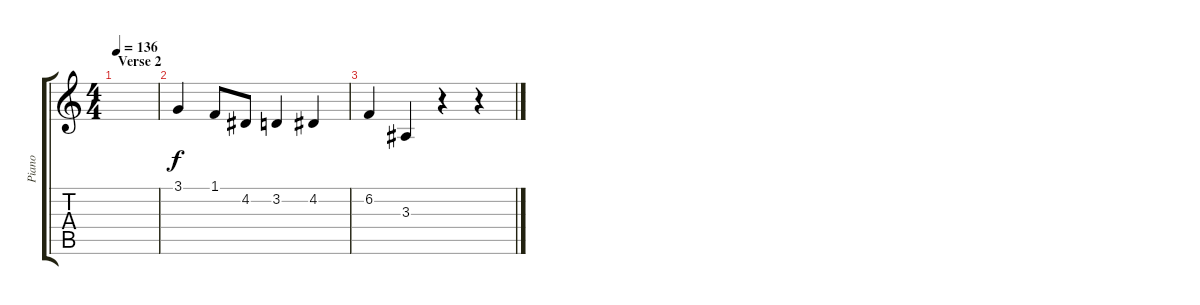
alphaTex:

\track ("Piano" "Piano") {instrument electricpiano2}
\staff {score tabs}
\tuning (E4 B3 G3 D3 A2 E2) {hide}
\ts (4 4)
\section ("" "Verse 2")
\tempo 136
\clef g2
\ks c
|
3.1.4 1.1.8 4.2.8 3.2.4 4.2.4 |
6.2.4 3.3.4 r.4 r.4
